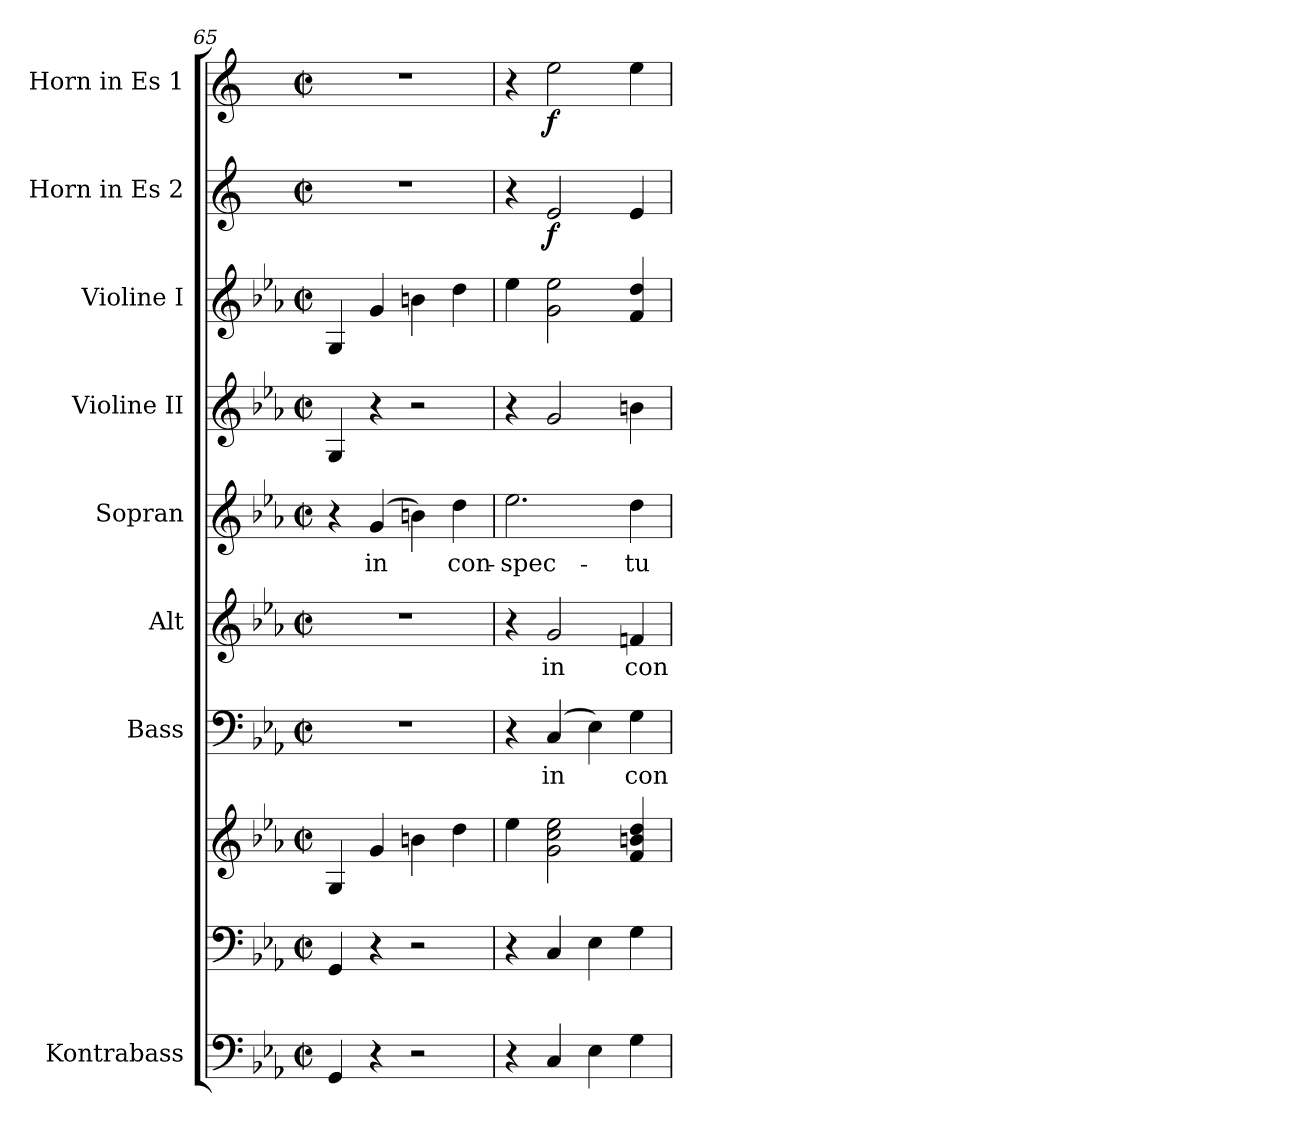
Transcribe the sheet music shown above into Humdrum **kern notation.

**kern	**kern	**kern	**kern	**text	**kern	**text	**kern	**text	**kern	**kern	**kern	**dynam	**kern	**dynam
*part9	*part8	*part8	*part7	*part7	*part6	*part6	*part5	*part5	*part4	*part3	*part2	*part2	*part1	*part1
*staff10	*staff9	*staff8	*staff7	*staff7	*staff6	*staff6	*staff5	*staff5	*staff4	*staff3	*staff2	*staff2	*staff1	*staff1
*I"Kontrabass	*	*	*I"Bass	*	*I"Alt	*	*I"Sopran	*	*I"Violine II	*I"Violine I	*I"Horn in Es 2	*	*I"Horn in Es 1	*
*I'Kb.	*	*	*I'B.	*	*I'A.	*	*I'S.	*	*I'Vl. II	*I'Vl. I	*	*	*	*
*clefF4	*clefF4	*clefG2	*clefF4	*	*clefG2	*	*clefG2	*	*clefG2	*clefG2	*clefG2	*	*clefG2	*
*ITrd7c12	*	*	*	*	*	*	*	*	*	*	*ITrd5c9	*	*ITrd5c9	*
*k[b-e-a-]	*k[b-e-a-]	*k[b-e-a-]	*k[b-e-a-]	*	*k[b-e-a-]	*	*k[b-e-a-]	*	*k[b-e-a-]	*k[b-e-a-]	*k[b-e-a-]	*	*k[b-e-a-]	*
*E-:	*E-:	*E-:	*E-:	*	*E-:	*	*E-:	*	*E-:	*E-:	*E-:	*	*E-:	*
*M2/2	*M2/2	*M2/2	*M2/2	*	*M2/2	*	*M2/2	*	*M2/2	*M2/2	*M2/2	*	*M2/2	*
*met(c|)	*met(c|)	*met(c|)	*met(c|)	*	*met(c|)	*	*met(c|)	*	*met(c|)	*met(c|)	*met(c|)	*	*met(c|)	*
=65	=65	=65	=65	=65	=65	=65	=65	=65	=65	=65	=65	=65	=65	=65
4GGG/	4GG/	4G/	1r	.	1r	.	4r	.	4G/	4G/	1r	.	1r	.
!	!	!	!	!	!	!	!	!LO:LY:b	!	!	!	!	!	!
4r	4r	4g/	.	.	.	.	(4g/	in	4r	4g/	.	.	.	.
2r	2r	4bn\	.	.	.	.	4bn\)	.	2r	4bn\	.	.	.	.
!	!	!	!	!	!	!	!	!LO:LY:b	!	!	!	!	!	!
.	.	4dd\	.	.	.	.	4dd\	con-	.	4dd\	.	.	.	.
=66	=66	=66	=66	=66	=66	=66	=66	=66	=66	=66	=66	=66	=66	=66
!	!	!	!	!	!	!	!	!LO:LY:b	!	!	!	!	!	!
4r	4r	4ee-\	4r	.	4r	.	2.ee-\	-spec-	4r	4ee-\	4r	.	4r	.
!	!	!	!	!LO:LY:b	!	!LO:LY:b	!	!	!	!	!	!LO:DY:b	!	!LO:DY:b
4CC/	4C/	2g\ 2cc\ 2ee-\	(4C/	in	2g/	in	.	.	2g/	2g\ 2ee-\	2G/	f	2g\	f
4EE-\	4E-\	.	4E-\)	.	.	.	.	.	.	.	.	.	.	.
!	!	!	!	!LO:LY:b	!	!LO:LY:b	!	!LO:LY:b	!	!	!	!	!	!
4GG\	4G\	4f/ 4bn/ 4dd/	4G\	con-	4fn/	con-	4dd\	-tu	4bn\	4f/ 4dd/	4G/	.	4g\	.
=	=	=	=	=	=	=	=	=	=	=	=	=	=	=
*-	*-	*-	*-	*-	*-	*-	*-	*-	*-	*-	*-	*-	*-	*-
